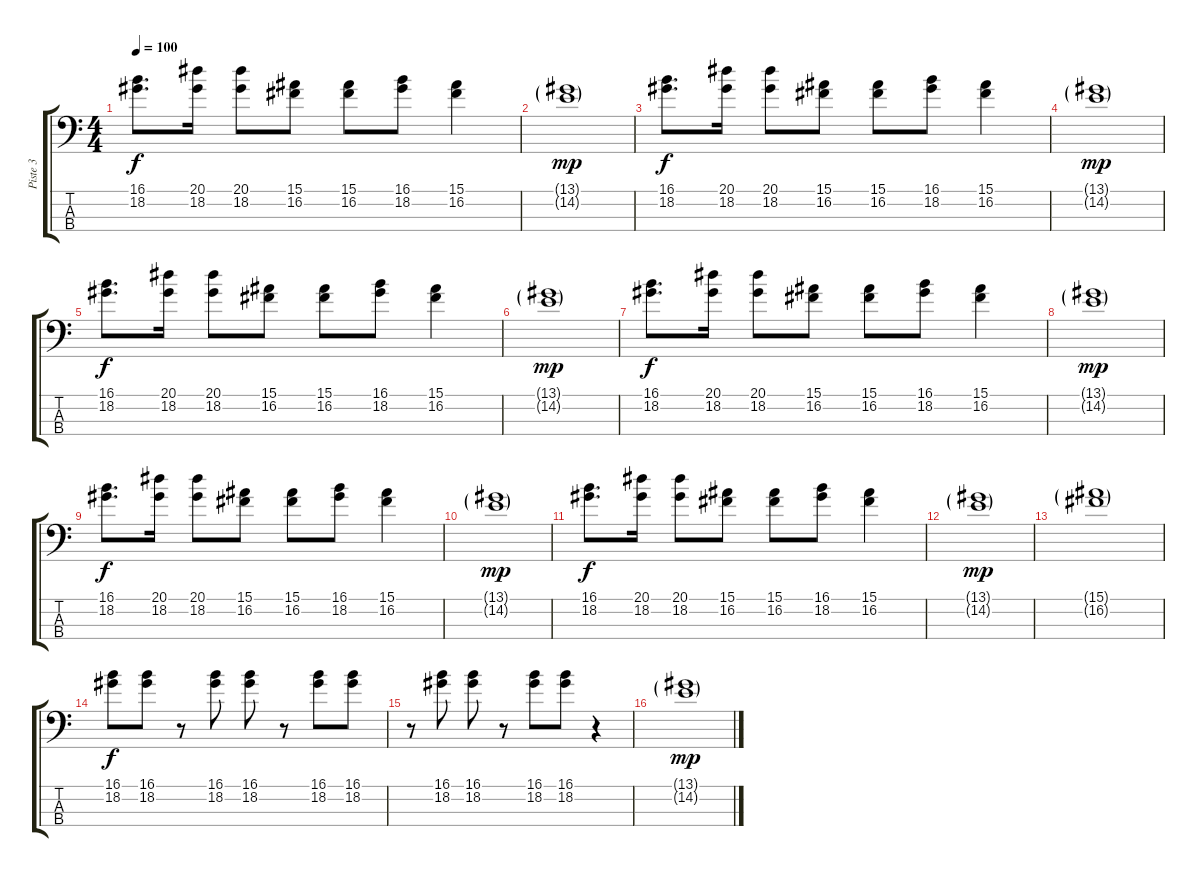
\track ("Piste 3" "Piste 3") {instrument electricbassfinger}
\staff {score tabs}
\tuning (G2 D2 A1 E1) {hide}
\ts (4 4)
\tempo 100
\clef f4
\ks c
(16.1 18.2).8{d dy f} (20.1 18.2).16 (20.1 18.2).8 (15.1 16.2).8 (15.1 16.2).8 (16.1 18.2).8 (15.1 16.2).4 |
(13.1{g} 14.2{g}).1{dy mp} |
(16.1 18.2).8{d dy f} (20.1 18.2).16 (20.1 18.2).8 (15.1 16.2).8 (15.1 16.2).8 (16.1 18.2).8 (15.1 16.2).4 |
(13.1{g} 14.2{g}).1{dy mp} |
(16.1 18.2).8{d dy f} (20.1 18.2).16 (20.1 18.2).8 (15.1 16.2).8 (15.1 16.2).8 (16.1 18.2).8 (15.1 16.2).4 |
(13.1{g} 14.2{g}).1{dy mp} |
(16.1 18.2).8{d dy f} (20.1 18.2).16 (20.1 18.2).8 (15.1 16.2).8 (15.1 16.2).8 (16.1 18.2).8 (15.1 16.2).4 |
(13.1{g} 14.2{g}).1{dy mp} |
(16.1 18.2).8{d dy f} (20.1 18.2).16 (20.1 18.2).8 (15.1 16.2).8 (15.1 16.2).8 (16.1 18.2).8 (15.1 16.2).4 |
(13.1{g} 14.2{g}).1{dy mp} |
(16.1 18.2).8{d dy f} (20.1 18.2).16 (20.1 18.2).8 (15.1 16.2).8 (15.1 16.2).8 (16.1 18.2).8 (15.1 16.2).4 |
(13.1{g} 14.2{g}).1{dy mp} |
(15.1{g} 16.2{g}).1 |
(16.1 18.2).8{dy f} (16.1 18.2).8 r.8 (16.1 18.2).8 (16.1 18.2).8 r.8 (16.1 18.2).8 (16.1 18.2).8 |
r.8 (16.1 18.2).8 (16.1 18.2).8 r.8 (16.1 18.2).8 (16.1 18.2).8 r.4 |
(13.1{g} 14.2{g}).1{dy mp}
